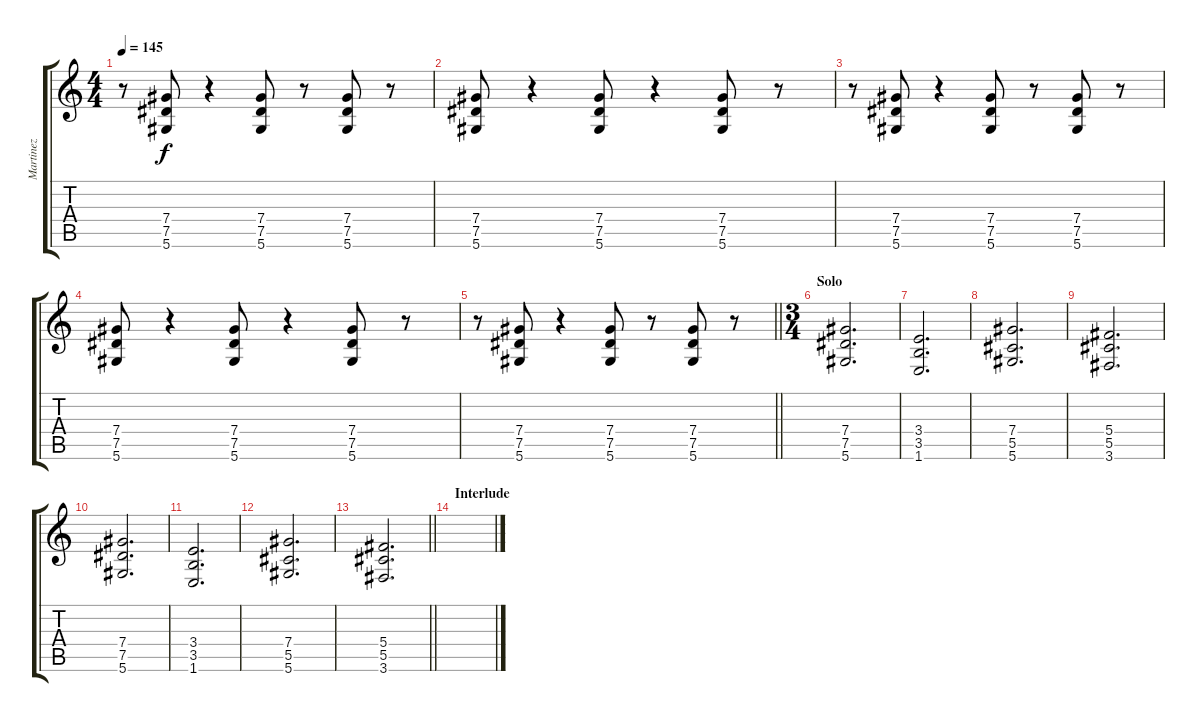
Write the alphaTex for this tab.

\track ("Martinez" "Martinez") {instrument distortionguitar}
\staff {score tabs}
\tuning (Eb4 Bb3 Gb3 Db3 Ab2 Eb2) {hide}
\ts (4 4)
\tempo 145
\clef g2
\ks c
r.8{dy f} (7.4 7.5 5.6).8 r.4 (7.4 7.5 5.6).8 r.8 (7.4 7.5 5.6).8 r.8 |
(7.4 7.5 5.6).8 r.4 (7.4 7.5 5.6).8 r.4 (7.4 7.5 5.6).8 r.8 |
r.8 (7.4 7.5 5.6).8 r.4 (7.4 7.5 5.6).8 r.8 (7.4 7.5 5.6).8 r.8 |
(7.4 7.5 5.6).8 r.4 (7.4 7.5 5.6).8 r.4 (7.4 7.5 5.6).8 r.8 |
\barLineRight lightlight
r.8 (7.4 7.5 5.6).8 r.4 (7.4 7.5 5.6).8 r.8 (7.4 7.5 5.6).8 r.8 |
\ts (3 4)
\section ("" "Solo")
(7.4 7.5 5.6).2{d} |
(3.4 3.5 1.6).2{d} |
(7.4 5.5 5.6).2{d} |
(5.4 5.5 3.6).2{d} |
(7.4 7.5 5.6).2{d} |
(3.4 3.5 1.6).2{d} |
(7.4 5.5 5.6).2{d} |
\barLineRight lightlight
(5.4 5.5 3.6).2{d} |
\section ("" "Interlude")
